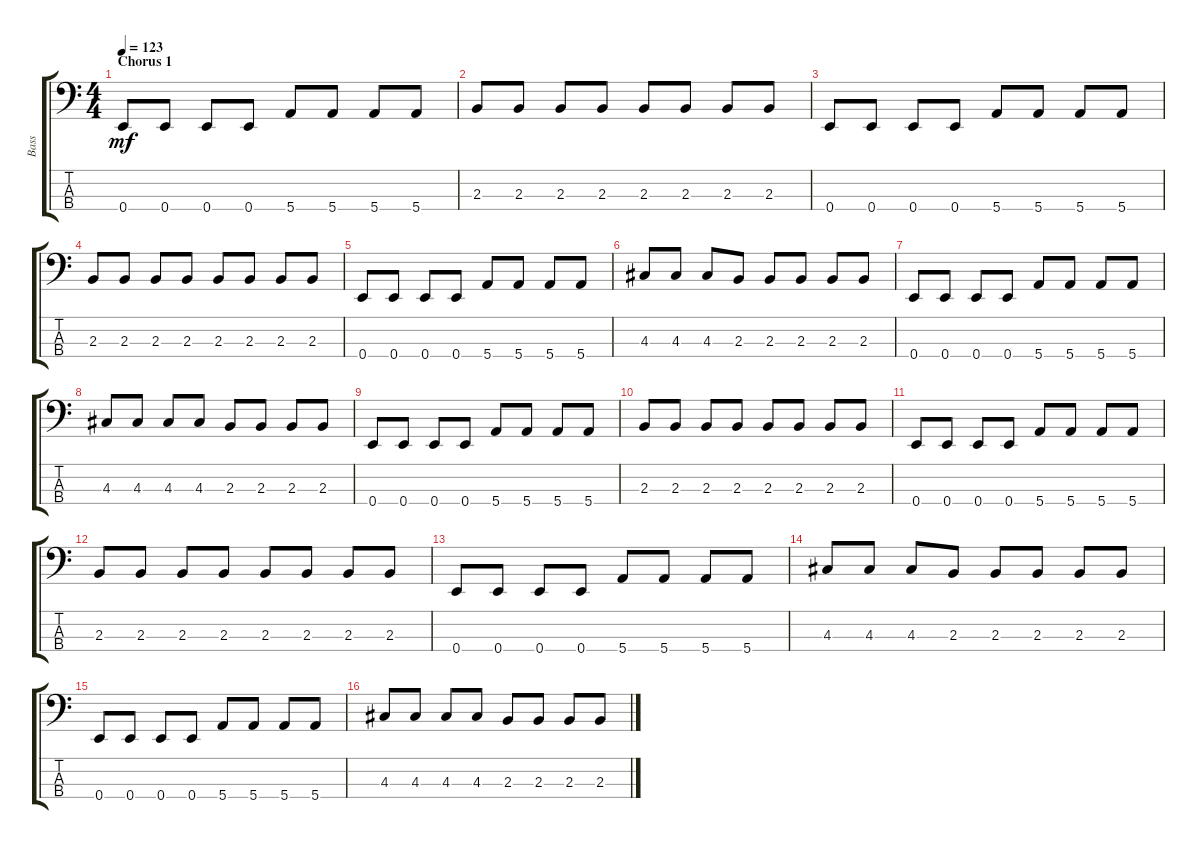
\track ("Bass" "Bass") {instrument electricbassfinger}
\staff {score tabs}
\tuning (G2 D2 A1 E1) {hide}
\ts (4 4)
\section ("" "Chorus 1")
\tempo 123
\clef f4
\ks c
0.4.8{dy mf} 0.4.8 0.4.8 0.4.8 5.4.8 5.4.8 5.4.8 5.4.8 |
2.3.8 2.3.8 2.3.8 2.3.8 2.3.8 2.3.8 2.3.8 2.3.8 |
0.4.8 0.4.8 0.4.8 0.4.8 5.4.8 5.4.8 5.4.8 5.4.8 |
2.3.8 2.3.8 2.3.8 2.3.8 2.3.8 2.3.8 2.3.8 2.3.8 |
0.4.8 0.4.8 0.4.8 0.4.8 5.4.8 5.4.8 5.4.8 5.4.8 |
4.3.8 4.3.8 4.3.8 2.3.8 2.3.8 2.3.8 2.3.8 2.3.8 |
0.4.8 0.4.8 0.4.8 0.4.8 5.4.8 5.4.8 5.4.8 5.4.8 |
4.3.8 4.3.8 4.3.8 4.3.8 2.3.8 2.3.8 2.3.8 2.3.8 |
0.4.8 0.4.8 0.4.8 0.4.8 5.4.8 5.4.8 5.4.8 5.4.8 |
2.3.8 2.3.8 2.3.8 2.3.8 2.3.8 2.3.8 2.3.8 2.3.8 |
0.4.8 0.4.8 0.4.8 0.4.8 5.4.8 5.4.8 5.4.8 5.4.8 |
2.3.8 2.3.8 2.3.8 2.3.8 2.3.8 2.3.8 2.3.8 2.3.8 |
0.4.8 0.4.8 0.4.8 0.4.8 5.4.8 5.4.8 5.4.8 5.4.8 |
4.3.8 4.3.8 4.3.8 2.3.8 2.3.8 2.3.8 2.3.8 2.3.8 |
0.4.8 0.4.8 0.4.8 0.4.8 5.4.8 5.4.8 5.4.8 5.4.8 |
4.3.8 4.3.8 4.3.8 4.3.8 2.3.8 2.3.8 2.3.8 2.3.8
